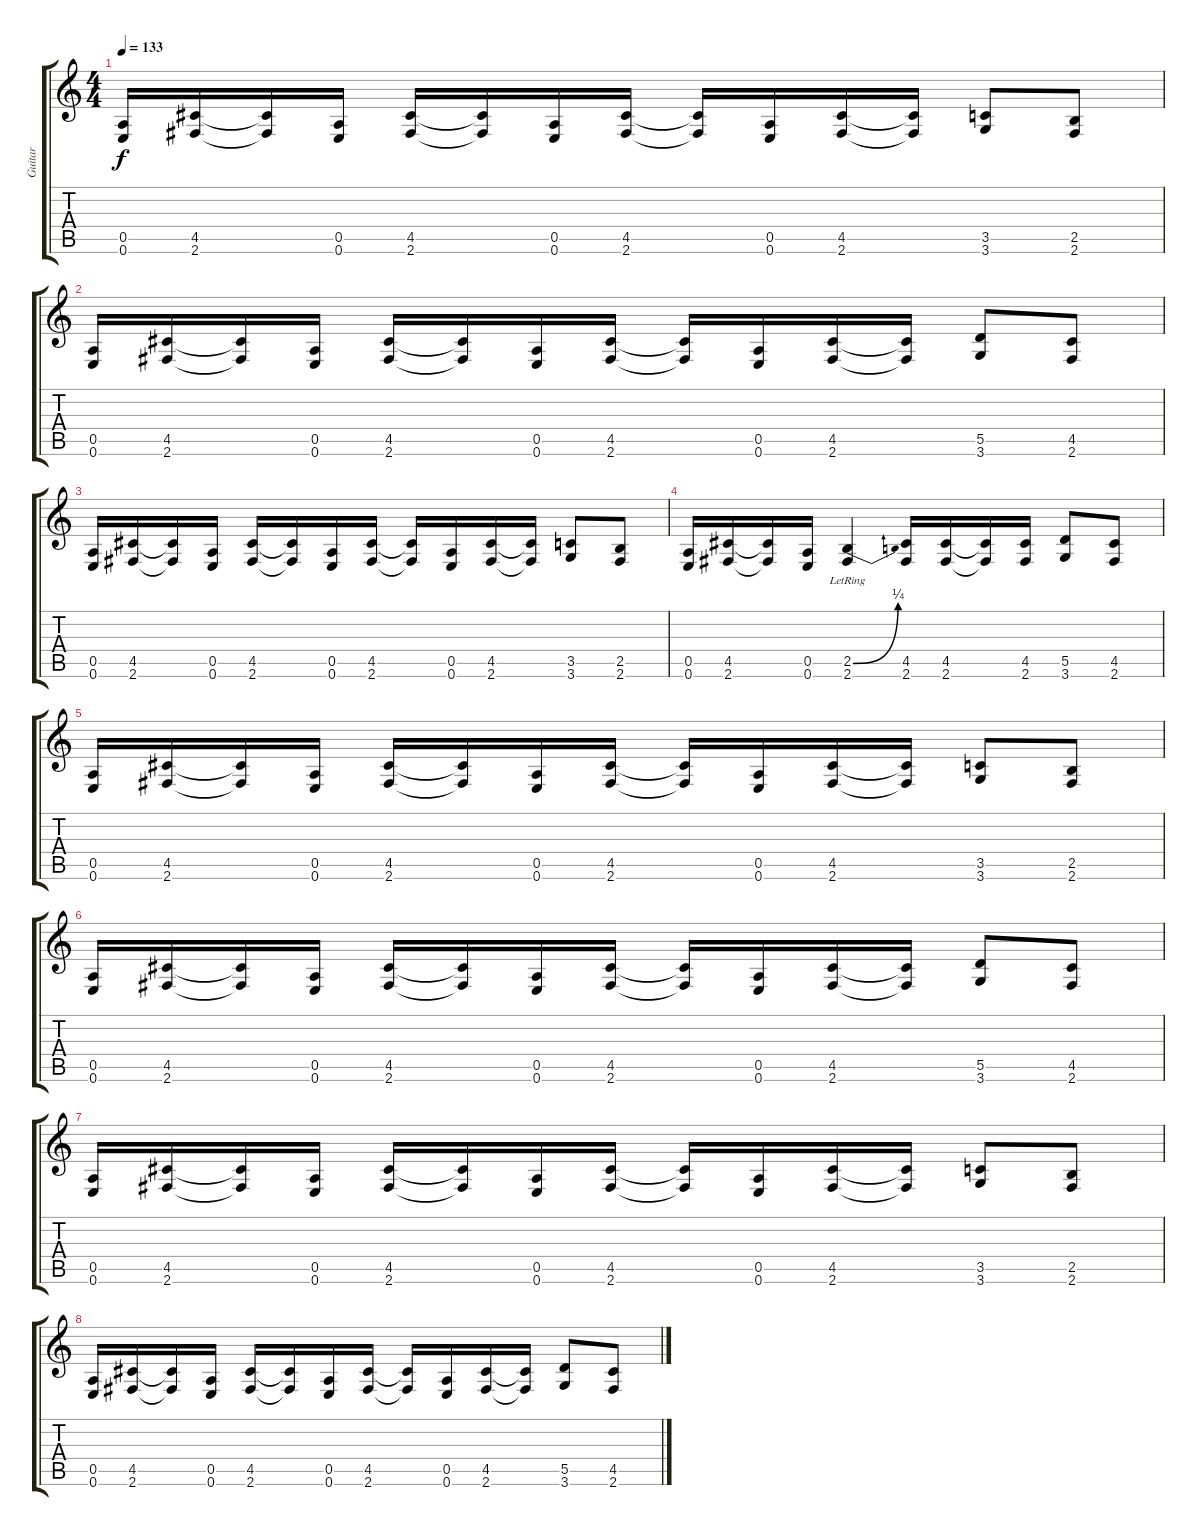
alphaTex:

\track ("Guitar" "Guitar") {instrument distortionguitar}
\staff {score tabs}
\tuning (E4 B3 G3 D3 A2 E2) {hide}
\ts (4 4)
\tempo 133
\clef g2
\ks c
(0.5 0.6).16{dy f} (4.5 2.6).16 (4.5{t} 2.6{t}).16 (0.5 0.6).16 (4.5 2.6).16 (4.5{t} 2.6{t}).16 (0.5 0.6).16 (4.5 2.6).16 (4.5{t} 2.6{t}).16 (0.5 0.6).16 (4.5 2.6).16 (4.5{t} 2.6{t}).16 (3.5 3.6).8 (2.5 2.6).8 |
(0.5 0.6).16 (4.5 2.6).16 (4.5{t} 2.6{t}).16 (0.5 0.6).16 (4.5 2.6).16 (4.5{t} 2.6{t}).16 (0.5 0.6).16 (4.5 2.6).16 (4.5{t} 2.6{t}).16 (0.5 0.6).16 (4.5 2.6).16 (4.5{t} 2.6{t}).16 (5.5 3.6).8 (4.5 2.6).8 |
(0.5 0.6).16 (4.5 2.6).16 (4.5{t} 2.6{t}).16 (0.5 0.6).16 (4.5 2.6).16 (4.5{t} 2.6{t}).16 (0.5 0.6).16 (4.5 2.6).16 (4.5{t} 2.6{t}).16 (0.5 0.6).16 (4.5 2.6).16 (4.5{t} 2.6{t}).16 (3.5 3.6).8 (2.5 2.6).8 |
(0.5 0.6).16 (4.5 2.6).16 (4.5{t} 2.6{t}).16 (0.5 0.6).16 (2.5{be (bend 0 0 60 1)} 2.6{lr}).4 (4.5 2.6).16 (4.5 2.6).16 (4.5{t} 2.6{t}).16 (4.5 2.6).16 (5.5 3.6).8 (4.5 2.6).8 |
(0.5 0.6).16 (4.5 2.6).16 (4.5{t} 2.6{t}).16 (0.5 0.6).16 (4.5 2.6).16 (4.5{t} 2.6{t}).16 (0.5 0.6).16 (4.5 2.6).16 (4.5{t} 2.6{t}).16 (0.5 0.6).16 (4.5 2.6).16 (4.5{t} 2.6{t}).16 (3.5 3.6).8 (2.5 2.6).8 |
(0.5 0.6).16 (4.5 2.6).16 (4.5{t} 2.6{t}).16 (0.5 0.6).16 (4.5 2.6).16 (4.5{t} 2.6{t}).16 (0.5 0.6).16 (4.5 2.6).16 (4.5{t} 2.6{t}).16 (0.5 0.6).16 (4.5 2.6).16 (4.5{t} 2.6{t}).16 (5.5 3.6).8 (4.5 2.6).8 |
(0.5 0.6).16 (4.5 2.6).16 (4.5{t} 2.6{t}).16 (0.5 0.6).16 (4.5 2.6).16 (4.5{t} 2.6{t}).16 (0.5 0.6).16 (4.5 2.6).16 (4.5{t} 2.6{t}).16 (0.5 0.6).16 (4.5 2.6).16 (4.5{t} 2.6{t}).16 (3.5 3.6).8 (2.5 2.6).8 |
(0.5 0.6).16 (4.5 2.6).16 (4.5{t} 2.6{t}).16 (0.5 0.6).16 (4.5 2.6).16 (4.5{t} 2.6{t}).16 (0.5 0.6).16 (4.5 2.6).16 (4.5{t} 2.6{t}).16 (0.5 0.6).16 (4.5 2.6).16 (4.5{t} 2.6{t}).16 (5.5 3.6).8 (4.5 2.6).8
